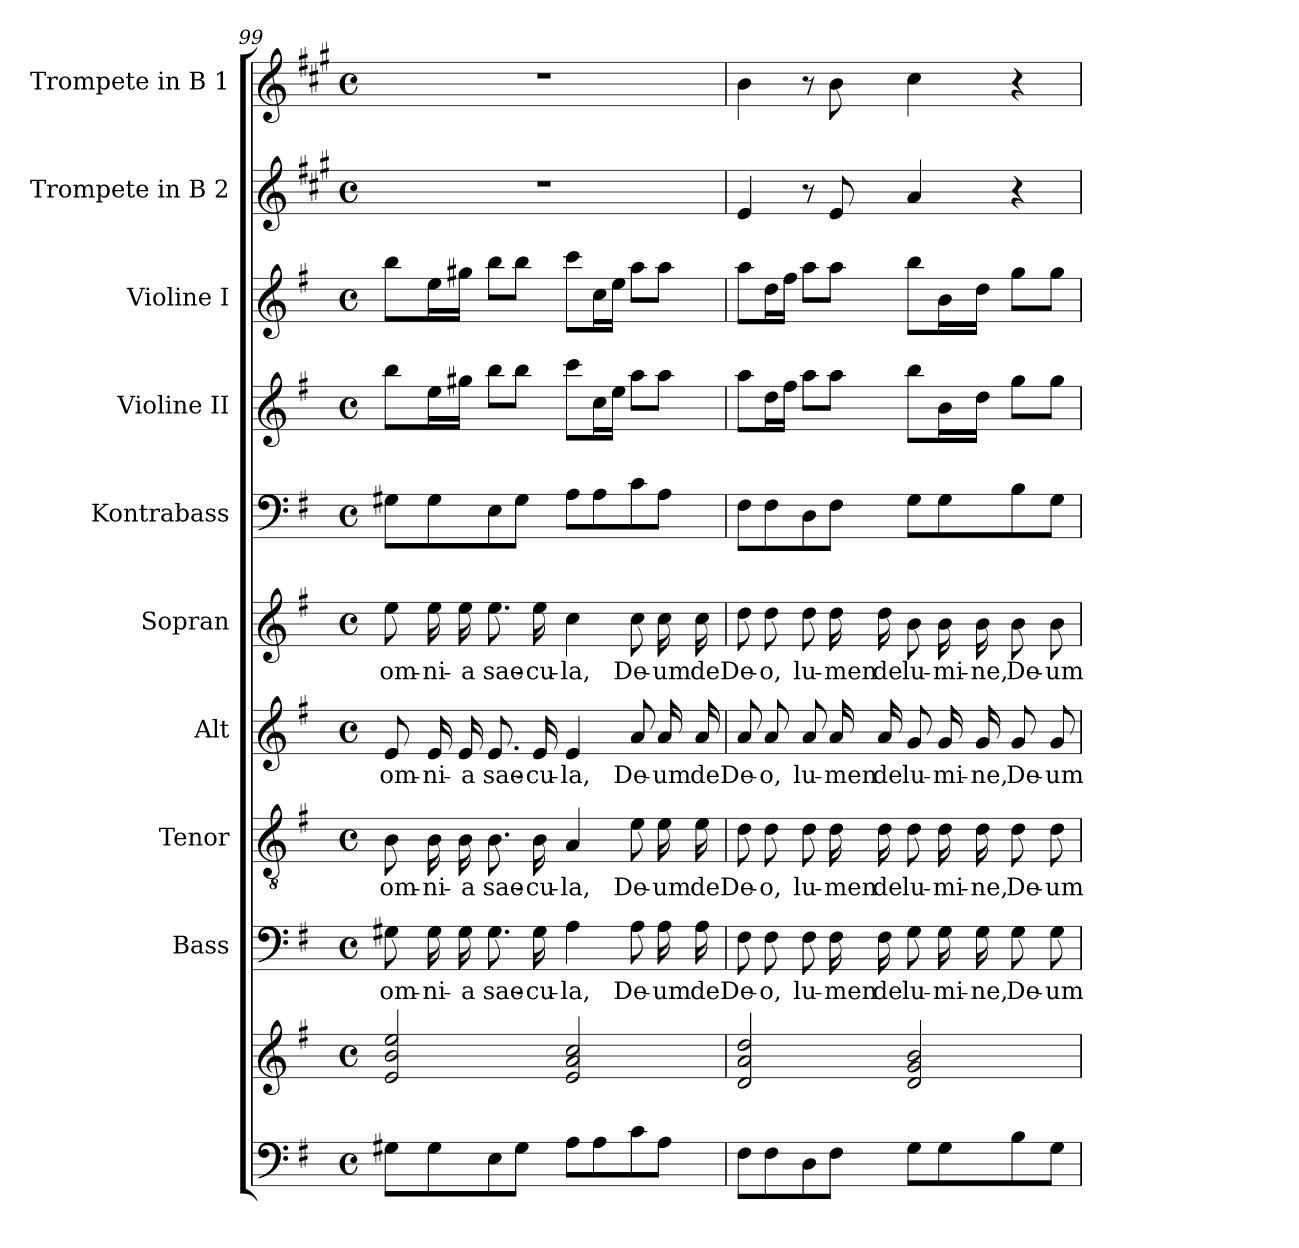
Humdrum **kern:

**kern	**kern	**kern	**text	**kern	**text	**kern	**text	**kern	**text	**kern	**kern	**kern	**kern	**kern
*part10	*part10	*part9	*part9	*part8	*part8	*part7	*part7	*part6	*part6	*part5	*part4	*part3	*part2	*part1
*staff11	*staff10	*staff9	*staff9	*staff8	*staff8	*staff7	*staff7	*staff6	*staff6	*staff5	*staff4	*staff3	*staff2	*staff1
*	*	*I"Bass	*	*I"Tenor	*	*I"Alt	*	*I"Sopran	*	*I"Kontrabass	*I"Violine II	*I"Violine I	*I"Trompete in B 2	*I"Trompete in B 1
*	*	*I'B.	*	*I'T.	*	*I'A.	*	*I'S.	*	*I'Kb.	*I'Vl. II	*I'Vl. I	*I'Tr. 2	*I'Tr. 1
*clefF4	*clefG2	*clefF4	*	*clefGv2	*	*clefG2	*	*clefG2	*	*clefF4	*clefG2	*clefG2	*clefG2	*clefG2
*	*	*	*	*	*	*	*	*	*	*ITrd7c12	*	*	*ITrd1c2	*ITrd1c2
*k[f#]	*k[f#]	*k[f#]	*	*k[f#]	*	*k[f#]	*	*k[f#]	*	*k[f#]	*k[f#]	*k[f#]	*k[f#]	*k[f#]
*G:	*G:	*G:	*	*G:	*	*G:	*	*G:	*	*G:	*G:	*G:	*G:	*G:
*M4/4	*M4/4	*M4/4	*	*M4/4	*	*M4/4	*	*M4/4	*	*M4/4	*M4/4	*M4/4	*M4/4	*M4/4
*met(c)	*met(c)	*met(c)	*	*met(c)	*	*met(c)	*	*met(c)	*	*met(c)	*met(c)	*met(c)	*met(c)	*met(c)
=99	=99	=99	=99	=99	=99	=99	=99	=99	=99	=99	=99	=99	=99	=99
!	!	!	!LO:LY:b	!	!LO:LY:b	!	!LO:LY:b	!	!LO:LY:b	!	!	!	!	!
8G#X\L	2e/ 2b/ 2ee/	8G#X\	om-	8B\	om-	8e/	om-	8ee\	om-	8GG#X\L	8bb\L	8bb\L	1r	1r
!	!	!	!LO:LY:b	!	!LO:LY:b	!	!LO:LY:b	!	!LO:LY:b	!	!	!	!	!
8G#\	.	16G#\	-ni-	16B\	-ni-	16e/	-ni-	16ee\	-ni-	8GG#\	16ee\L	16ee\L	.	.
!	!	!	!LO:LY:b	!	!LO:LY:b	!	!LO:LY:b	!	!LO:LY:b	!	!	!	!	!
.	.	16G#\	-a	16B\	-a	16e/	-a	16ee\	-a	.	16gg#X\JJ	16gg#X\JJ	.	.
!	!	!	!LO:LY:b	!	!LO:LY:b	!	!LO:LY:b	!	!LO:LY:b	!	!	!	!	!
8E\	.	8.G#\	sae-	8.B\	sae-	8.e/	sae-	8.ee\	sae-	8EE\	8bb\L	8bb\L	.	.
8G#\J	.	.	.	.	.	.	.	.	.	8GG#\J	8bb\J	8bb\J	.	.
!	!	!	!LO:LY:b	!	!LO:LY:b	!	!LO:LY:b	!	!LO:LY:b	!	!	!	!	!
.	.	16G#\	-cu-	16B\	-cu-	16e/	-cu-	16ee\	-cu-	.	.	.	.	.
!	!	!	!LO:LY:b	!	!LO:LY:b	!	!LO:LY:b	!	!LO:LY:b	!	!	!	!	!
8A\L	2e/ 2a/ 2cc/	4A\	-la,	4A/	-la,	4e/	-la,	4cc\	-la,	8AA\L	8ccc\L	8ccc\L	.	.
8A\	.	.	.	.	.	.	.	.	.	8AA\	16cc\L	16cc\L	.	.
.	.	.	.	.	.	.	.	.	.	.	16ee\JJ	16ee\JJ	.	.
!	!	!	!LO:LY:b	!	!LO:LY:b	!	!LO:LY:b	!	!LO:LY:b	!	!	!	!	!
8c\	.	8A\	De-	8e\	De-	8a/	De-	8cc\	De-	8C\	8aa\L	8aa\L	.	.
!	!	!	!LO:LY:b	!	!LO:LY:b	!	!LO:LY:b	!	!LO:LY:b	!	!	!	!	!
8A\J	.	16A\	-um	16e\	-um	16a/	-um	16cc\	-um	8AA\J	8aa\J	8aa\J	.	.
!	!	!	!LO:LY:b	!	!LO:LY:b	!	!LO:LY:b	!	!LO:LY:b	!	!	!	!	!
.	.	16A\	de	16e\	de	16a/	de	16cc\	de	.	.	.	.	.
=100	=100	=100	=100	=100	=100	=100	=100	=100	=100	=100	=100	=100	=100	=100
!	!	!	!LO:LY:b	!	!LO:LY:b	!	!LO:LY:b	!	!LO:LY:b	!	!	!	!	!
8F#\L	2d/ 2a/ 2dd/	8F#\	De-	8d\	De-	8a/	De-	8dd\	De-	8FF#\L	8aa\L	8aa\L	4d/	4a\
!	!	!	!LO:LY:b	!	!LO:LY:b	!	!LO:LY:b	!	!LO:LY:b	!	!	!	!	!
8F#\	.	8F#\	-o,	8d\	-o,	8a/	-o,	8dd\	-o,	8FF#\	16dd\L	16dd\L	.	.
.	.	.	.	.	.	.	.	.	.	.	16ff#\JJ	16ff#\JJ	.	.
!	!	!	!LO:LY:b	!	!LO:LY:b	!	!LO:LY:b	!	!LO:LY:b	!	!	!	!	!
8D\	.	8F#\	lu-	8d\	lu-	8a/	lu-	8dd\	lu-	8DD\	8aa\L	8aa\L	8r	8r
!	!	!	!LO:LY:b	!	!LO:LY:b	!	!LO:LY:b	!	!LO:LY:b	!	!	!	!	!
8F#\J	.	16F#\	-men	16d\	-men	16a/	-men	16dd\	-men	8FF#\J	8aa\J	8aa\J	8d/	8a\
!	!	!	!LO:LY:b	!	!LO:LY:b	!	!LO:LY:b	!	!LO:LY:b	!	!	!	!	!
.	.	16F#\	de	16d\	de	16a/	de	16dd\	de	.	.	.	.	.
!	!	!	!LO:LY:b	!	!LO:LY:b	!	!LO:LY:b	!	!LO:LY:b	!	!	!	!	!
8G\L	2d/ 2g/ 2b/	8G\	lu-	8d\	lu-	8g/	lu-	8b\	lu-	8GG\L	8bb\L	8bb\L	4g/	4b\
!	!	!	!LO:LY:b	!	!LO:LY:b	!	!LO:LY:b	!	!LO:LY:b	!	!	!	!	!
8G\	.	16G\	-mi-	16d\	-mi-	16g/	-mi-	16b\	-mi-	8GG\	16b\L	16b\L	.	.
!	!	!	!LO:LY:b	!	!LO:LY:b	!	!LO:LY:b	!	!LO:LY:b	!	!	!	!	!
.	.	16G\	-ne,	16d\	-ne,	16g/	-ne,	16b\	-ne,	.	16dd\JJ	16dd\JJ	.	.
!	!	!	!LO:LY:b	!	!LO:LY:b	!	!LO:LY:b	!	!LO:LY:b	!	!	!	!	!
8B\	.	8G\	De-	8d\	De-	8g/	De-	8b\	De-	8BB\	8gg\L	8gg\L	4r	4r
!	!	!	!LO:LY:b	!	!LO:LY:b	!	!LO:LY:b	!	!LO:LY:b	!	!	!	!	!
8G\J	.	8G\	-um	8d\	-um	8g/	-um	8b\	-um	8GG\J	8gg\J	8gg\J	.	.
=	=	=	=	=	=	=	=	=	=	=	=	=	=	=
*-	*-	*-	*-	*-	*-	*-	*-	*-	*-	*-	*-	*-	*-	*-
